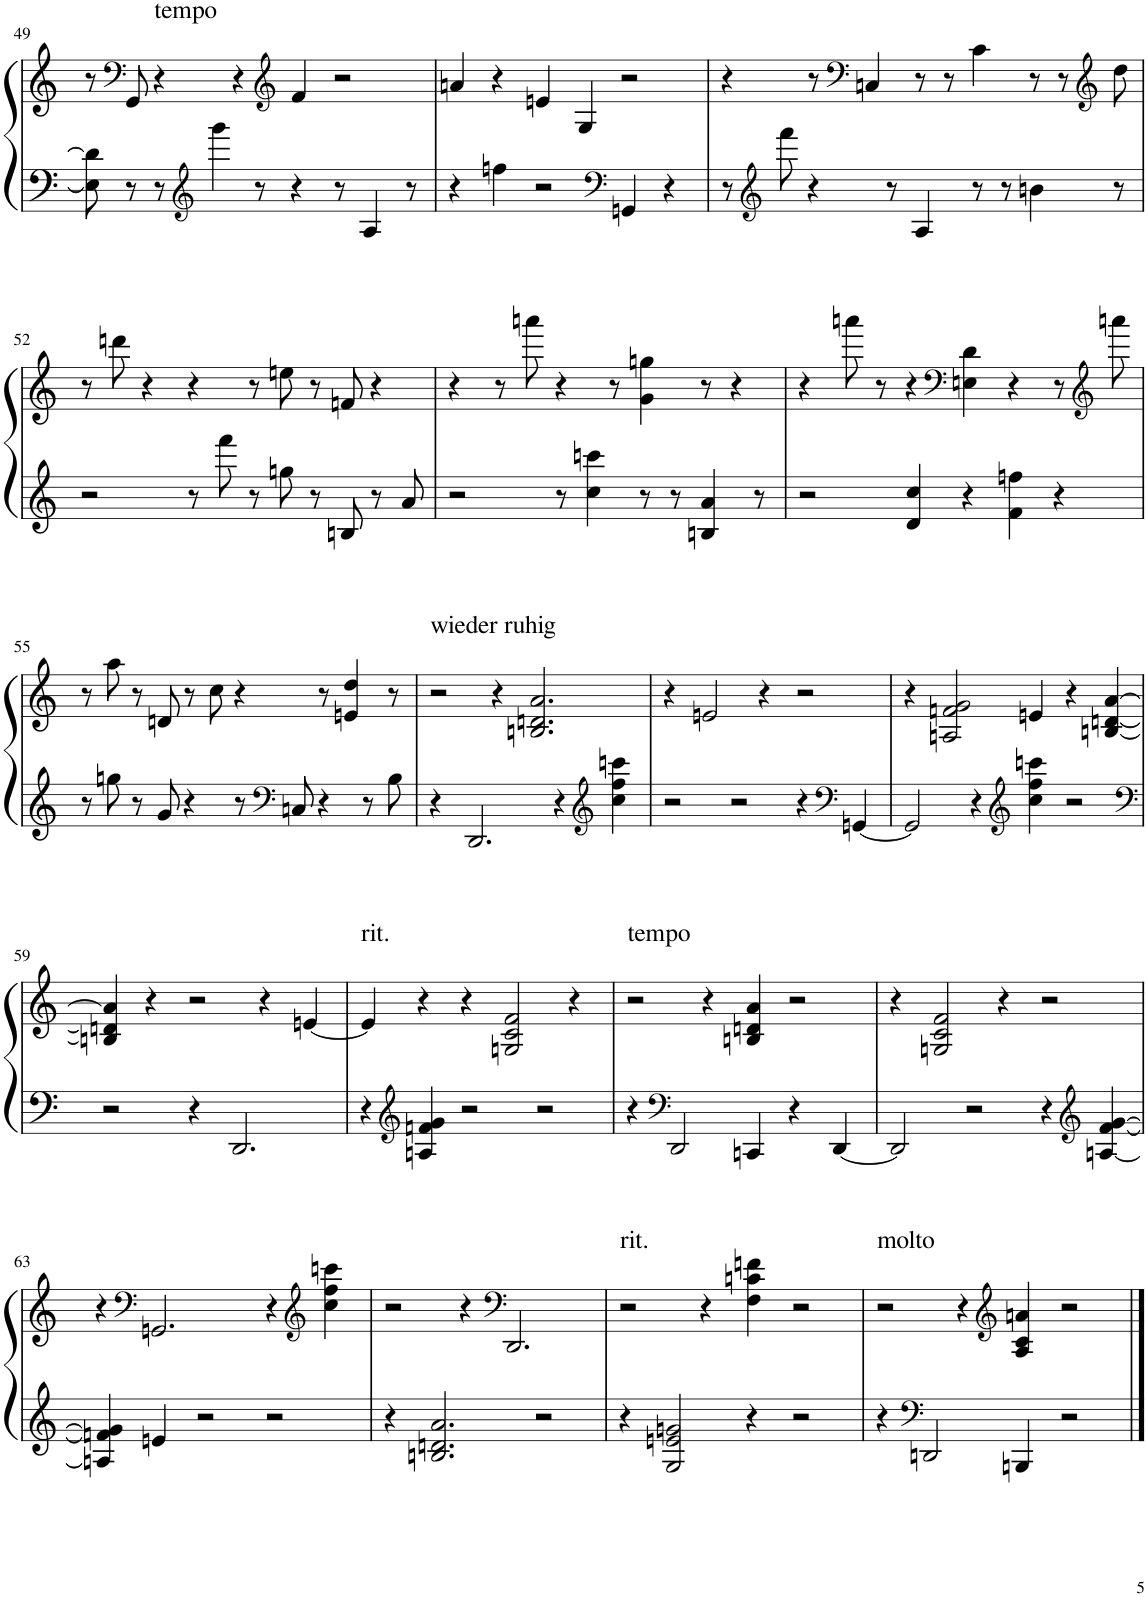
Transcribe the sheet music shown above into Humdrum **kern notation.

**kern	**kern
*part1	*part1
*staff2	*staff1
*I"Piano	*
*I'Pno.	*
!!LO:PB:g=z
*clefF4	*clefG2
*k[]	*k[]
*M3/2	*M3/2
=49	=49
8E\] 8d\]	8r
*	*clefF4
8r	8GG/
!	!LO:TX:a:t=tempo
8r	4r
*clefG2	*
4ggg\	.
.	4r
8r	.
*	*clefG2
4r	4f/
8r	2r
4A/	.
8r	.
=50	=50
4r	4an/
4ffn\	4r
2r	4en/
.	4G/
*clefF4	*
4GGn/	2r
4r	.
=51	=51
8r	4r
*clefG2	*
8fff\	.
4r	8r
*	*clefF4
.	4Cn/
8r	.
4A/	8r
.	8r
8r	4c\
8r	.
4bn\	8r
.	8r
*	*clefG2
8r	8dd\
!!LO:LB:g=z
=52	=52
2r	8r
.	8dddn\
.	4r
8r	4r
8fff\	.
8r	8r
8ggn\	8een\
8r	8r
8Bn/	8fn/
8r	4r
8a/	.
=53	=53
2r	4r
.	8r
.	8aaan\
8r	4r
4cc\ 4cccn\	.
.	8r
8r	4g\ 4ggn\
8r	.
4Bn/ 4a/	8r
.	4r
8r	.
=54	=54
2r	4r
.	8aaan\
.	8r
4d/ 4cc/	4r
*	*clefF4
4r	4En\ 4d\
4f\ 4ffn\	4r
4r	8r
*	*clefG2
.	8aaan\
!!LO:LB:g=z
=55	=55
8r	8r
8ggn\	8aa\
8r	8r
8g/	8dn/
4r	8r
.	8cc\
8r	4r
*clefF4	*
8Cn/	.
4r	8r
.	4en/ 4dd/
8r	.
8B\	8r
=56	=56
!	!LO:TX:a:t=wieder ruhig
4r	2r
2.DD/	.
.	4r
.	2.Bn/ 2.dn/ 2.a/
4r	.
*clefG2	*
4cc\ 4ff\ 4cccn\	.
=57	=57
2r	4r
.	2en/
2r	.
.	4r
4r	2r
*clefF4	*
[4GGn/	.
=58	=58
2GG/]	4r
.	2An/ 2fn/ 2g/
4r	.
*clefG2	*
4cc\ 4ff\ 4cccn\	4en/
2r	4r
.	[4Bn/ [4dn/ [4a/
!!LO:LB:g=z
=59	=59
*clefF4	*
2r	4Bn/] 4dn/] 4a/]
.	4r
4r	2r
2.DD/	.
.	4r
.	[4en/
=60	=60
!	!LO:TX:a:t=rit.
4r	4e/]
*clefG2	*
4An/ 4fn/ 4g/	4r
2r	4r
.	2Gn/ 2c/ 2f/
2r	.
.	4r
=61	=61
!	!LO:TX:a:t=tempo
4r	2r
*clefF4	*
2DD/	.
.	4r
4CCn/	4Bn/ 4dn/ 4a/
4r	2r
[4DD/	.
=62	=62
2DD/]	4r
.	2Gn/ 2c/ 2f/
2r	.
.	4r
4r	2r
*clefG2	*
[4An/ [4f/ [4g/	.
!!LO:LB:g=z
=63	=63
4An/] 4fn/] 4g/]	4r
*	*clefF4
4en/	2.GGn/
2r	.
2r	4r
*	*clefG2
.	4cc\ 4ff\ 4cccn\
=64	=64
4r	2r
2.Bn/ 2.dn/ 2.a/	.
.	4r
*	*clefF4
.	2.DD/
2r	.
=65	=65
!	!LO:TX:a:t=rit.
4r	2r
2G/ 2en/ 2gn/	.
.	4r
4r	4F\ 4cn\ 4fn\
2r	2r
=66	=66
!	!LO:TX:a:t=molto
4r	2r
*clefF4	*
2DDn/	.
.	4r
*	*clefG2
4BBBn/	4A/ 4c/ 4an/
2r	2r
==	==
*-	*-
